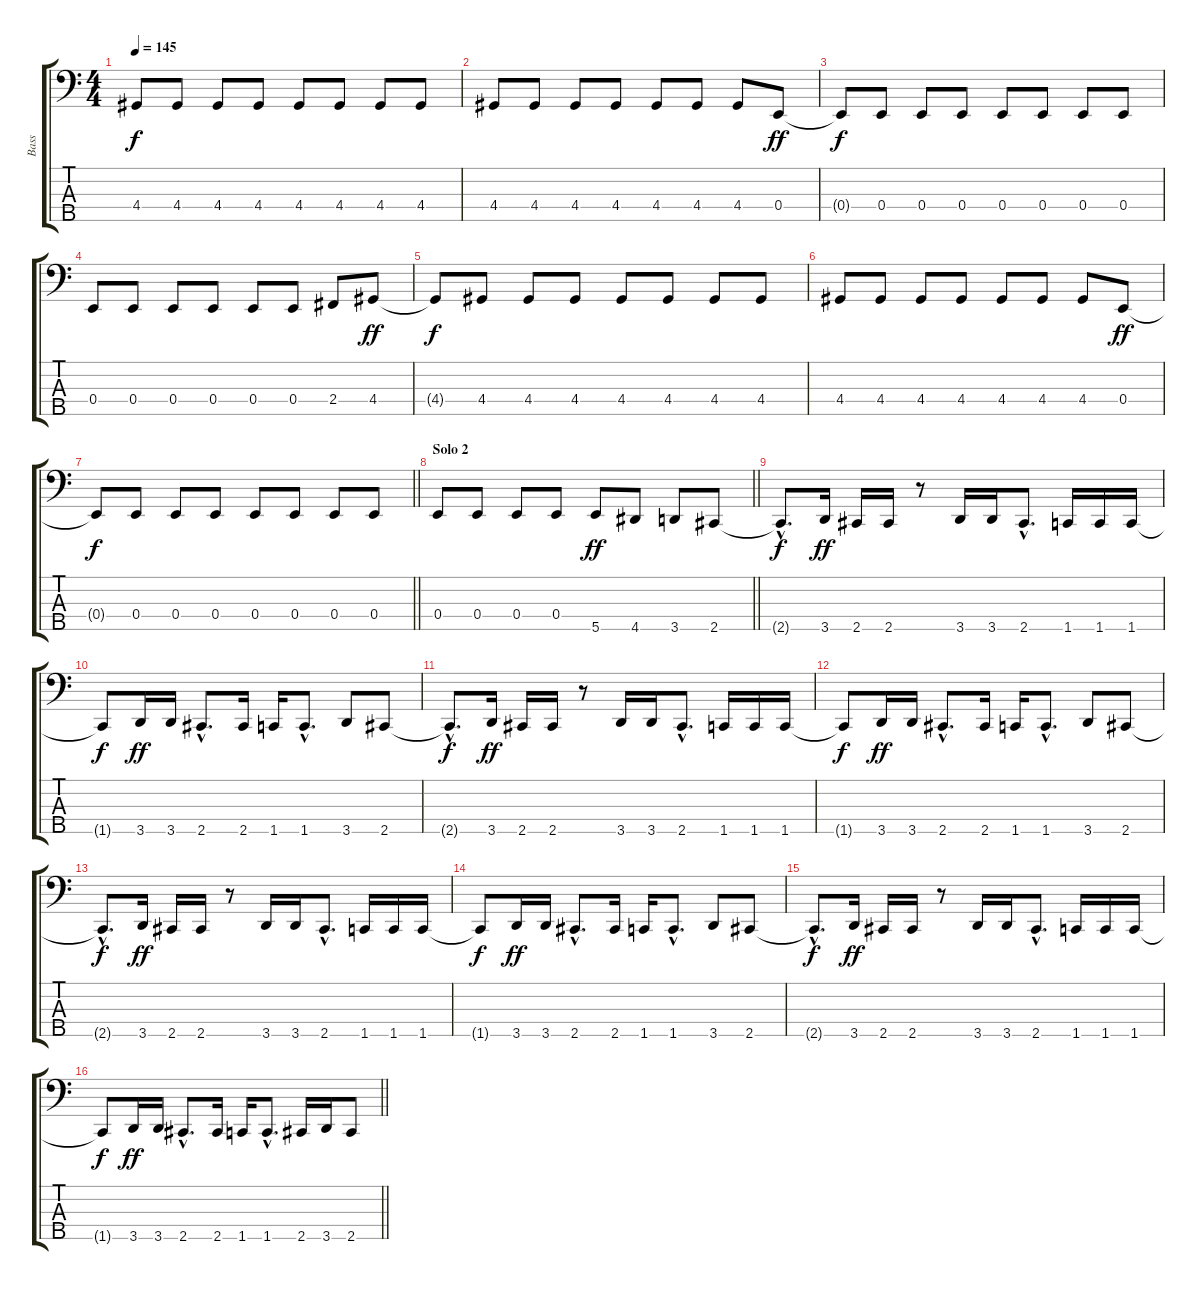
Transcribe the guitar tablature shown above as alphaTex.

\track ("Bass" "Bass") {instrument electricbassfinger}
\staff {score tabs}
\tuning (G2 D2 A1 E1 B0) {hide}
\ts (4 4)
\tempo 145
\clef f4
\ks c
4.4{t}.8{dy f} 4.4.8 4.4.8 4.4.8 4.4.8 4.4.8 4.4.8 4.4.8 |
4.4.8 4.4.8 4.4.8 4.4.8 4.4.8 4.4.8 4.4.8 0.4.8{dy ff} |
0.4{t}.8{dy f} 0.4.8 0.4.8 0.4.8 0.4.8 0.4.8 0.4.8 0.4.8 |
0.4.8 0.4.8 0.4.8 0.4.8 0.4.8 0.4.8 2.4.8 4.4.8{dy ff} |
4.4{t}.8{dy f} 4.4.8 4.4.8 4.4.8 4.4.8 4.4.8 4.4.8 4.4.8 |
4.4.8 4.4.8 4.4.8 4.4.8 4.4.8 4.4.8 4.4.8 0.4.8{dy ff} |
\barLineRight lightlight
0.4{t}.8{dy f} 0.4.8 0.4.8 0.4.8 0.4.8 0.4.8 0.4.8 0.4.8 |
\section ("" "Solo 2")
\barLineRight lightlight
0.4.8 0.4.8 0.4.8 0.4.8 5.5.8{dy ff} 4.5.8 3.5.8 2.5.8 |
2.5{hac t}.8{d dy f} 3.5.16{dy ff} 2.5.16 2.5.16 r.8 3.5.16 3.5.16 2.5{hac}.8{d} 1.5.16 1.5.16 1.5.16 |
1.5{t}.8{dy f} 3.5.16{dy ff} 3.5.16 2.5{hac}.8{d} 2.5.16 1.5.16 1.5{hac}.8{d} 3.5.8 2.5.8 |
2.5{hac t}.8{d dy f} 3.5.16{dy ff} 2.5.16 2.5.16 r.8 3.5.16 3.5.16 2.5{hac}.8{d} 1.5.16 1.5.16 1.5.16 |
1.5{t}.8{dy f} 3.5.16{dy ff} 3.5.16 2.5{hac}.8{d} 2.5.16 1.5.16 1.5{hac}.8{d} 3.5.8 2.5.8 |
2.5{hac t}.8{d dy f} 3.5.16{dy ff} 2.5.16 2.5.16 r.8 3.5.16 3.5.16 2.5{hac}.8{d} 1.5.16 1.5.16 1.5.16 |
1.5{t}.8{dy f} 3.5.16{dy ff} 3.5.16 2.5{hac}.8{d} 2.5.16 1.5.16 1.5{hac}.8{d} 3.5.8 2.5.8 |
2.5{hac t}.8{d dy f} 3.5.16{dy ff} 2.5.16 2.5.16 r.8 3.5.16 3.5.16 2.5{hac}.8{d} 1.5.16 1.5.16 1.5.16 |
\barLineRight lightlight
1.5{t}.8{dy f} 3.5.16{dy ff} 3.5.16 2.5{hac}.8{d} 2.5.16 1.5.16 1.5{hac}.8{d} 2.5.16 3.5.16 2.5.8
